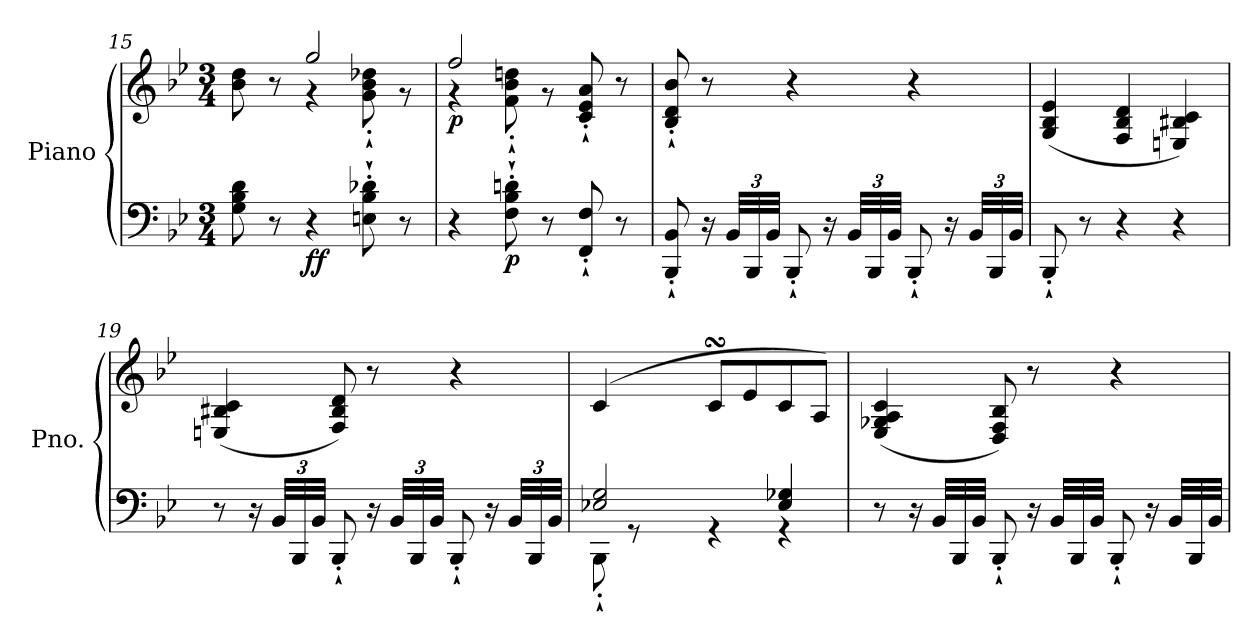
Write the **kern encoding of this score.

**kern	**kern	**dynam
*part1	*part1	*part1
*staff2	*staff1	*staff1/2
*I"Piano	*	*
*I'Pno.	*	*
*clefF4	*clefG2	*
*k[b-e-]	*k[b-e-]	*
*B-:	*B-:	*
*M3/4	*M3/4	*
=15	=15	=15
*	*^	*
8G\ 8B-\ 8d\	8b-\ 8dd\	4ryy	.
8r	8r	.	.
!	!	!	!LO:DY:b=2
!	!	!	!LO:DY:n=1:b
4r	2gg/	4r	f f
8En\`' 8B-\`' 8d-X\`'	.	8g\`' 8b-\`' 8dd-X\`'	.
8r	.	8r	.
=16	=16	=16	=16
!	!	!	!LO:DY:b
4r	2ff/	4rg	p
!	!	!	!LO:DY:b=2
8F\`' 8B-\`' 8dn\`'	.	8f\`' 8b-\`' 8ddn\`'	p
8r	.	8r	.
8FF/`' 8F/`'	4ryy	8c/`' 8e-/`' 8a/`'	.
8r	.	8r	.
*	*v	*v	*
=17	=17	=17
8BBB-/`' 8BB-/`'	8B-/`' 8d/`' 8b-/`'	.
16r	8r	.
*Xbrackettup	*	*
48BB-/LLL	.	.
48BBB-/	.	.
48BB-/JJJ	.	.
8BBB-`'/	4r	.
16r	.	.
48BB-/LLL	.	.
48BBB-/	.	.
48BB-/JJJ	.	.
8BBB-`'/	4r	.
16r	.	.
48BB-/LLL	.	.
48BBB-/	.	.
48BB-/JJJ	.	.
=18	=18	=18
8BBB-`'/	(4G/ 4B-/ 4e-/	.
8r	.	.
4r	4F/ 4B-/ 4d/	.
4r	4En/ 4B#X/ 4c/)	.
!!LO:LB:g=z
=19	=19	=19
8r	(4En/ 4B#X/ 4c/	.
16r	.	.
48BB-/LLL	.	.
48BBB-/	.	.
48BB-/JJJ	.	.
8BBB-`'/	8F/ 8B#/ 8d/)	.
16r	8r	.
48BB-/LLL	.	.
48BBB-/	.	.
48BB-/JJJ	.	.
8BBB-`'/	4r	.
16r	.	.
48BB-/LLL	.	.
48BBB-/	.	.
48BB-/JJJ	.	.
=20	=20	=20
*^	*^	*
2E-X/ 2G/	8BBB-`'\	(4c/	[8cyy	.
.	8rGG	.	32cyy]	.
.	.	.	32dyy	.
.	.	.	32cyy	.
.	.	.	32B-yy	.
.	4rGG	8csSSS/L	2ryy	.
.	.	8e-/	.	.
4E-/ 4G-X/	4rGG	8c/	.	.
.	.	8A/J)	.	.
*v	*v	*	*	*
*	*v	*v	*
=21	=21	=21
8r	(4E-/ 4G-X/ 4A/ 4c/	.
16r	.	.
*Xtuplet	*	*
48BB-/LLL	.	.
48BBB-/	.	.
48BB-/JJJ	.	.
8BBB-`'/	8D/ 8F/ 8B-/)	.
16r	8r	.
48BB-/LLL	.	.
48BBB-/	.	.
48BB-/JJJ	.	.
8BBB-`'/	4r	.
16r	.	.
48BB-/LLL	.	.
48BBB-/	.	.
48BB-/JJJ	.	.
=	=	=
*-	*-	*-
